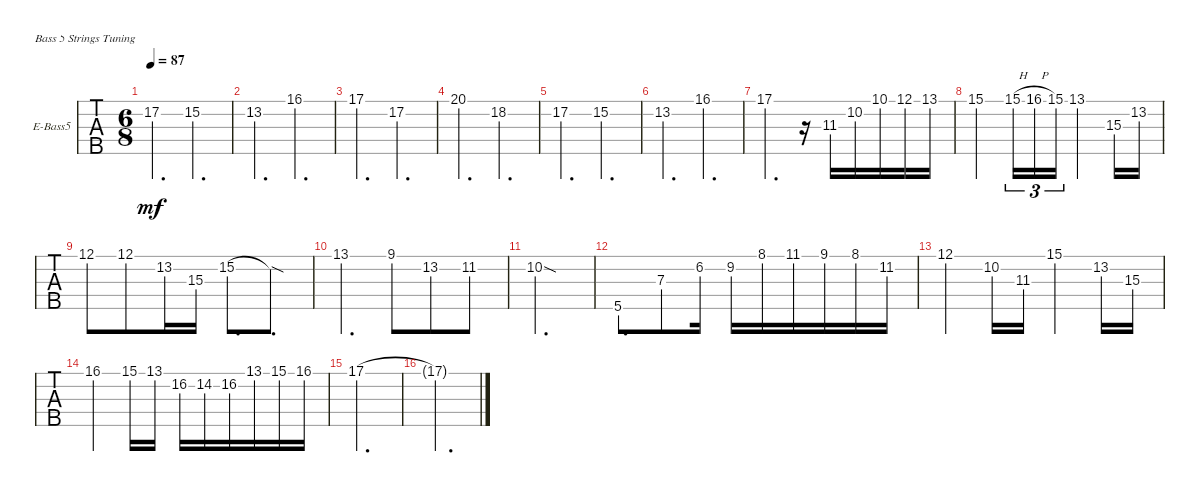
\defaultSystemsLayout 4
\bracketExtendMode groupsimilarinstruments
\firstSystemTrackNameOrientation horizontal
\otherSystemsTrackNameOrientation horizontal
\track ("Electric Bass" "E-Bass5") {instrument electricbassfinger}
\staff {tabs}
\tuning (G2 D2 A1 E1 B0)
\ts (6 8)
\tempo 87
\clef f4
\ks c
17.2.4{d dy mf} 15.2.4{d} |
13.2.4{d} 16.1.4{d} |
17.1.4{d} 17.2.4{d} |
20.1.4{d} 18.2.4{d} |
17.2.4{d} 15.2.4{d} |
13.2.4{d} 16.1.4{d} |
17.1.4{d} r.16 11.3.16 10.2.16 10.1.16 12.1.16 13.1.16 |
15.1.4 15.1{h}.16{tu (3 2)} 16.1{h}.16{tu (3 2)} 15.1.16{tu (3 2)} 13.1.4 15.3.16 13.2.16 |
12.1.8 12.1.8 13.2.16 15.3.16 15.2.8{d} 15.2{sod t}.8{d} |
13.1.4{d} 9.1.8 13.2.8 11.2.8 |
10.2{sod}.2{d} |
5.5.8{d} 7.3.8 6.2.16 9.2.16 8.1.16 11.1.16 9.1.16 8.1.16 11.2.16 |
12.1.4 10.2.16 11.3.16 15.1.4 13.2.16 15.3.16 |
16.1.4 15.1.16 13.1.16 16.2.16 14.2.16 16.2.16 13.1.16 15.1.16 16.1.16 |
17.1.2{d} |
17.1{t}.2{d}
